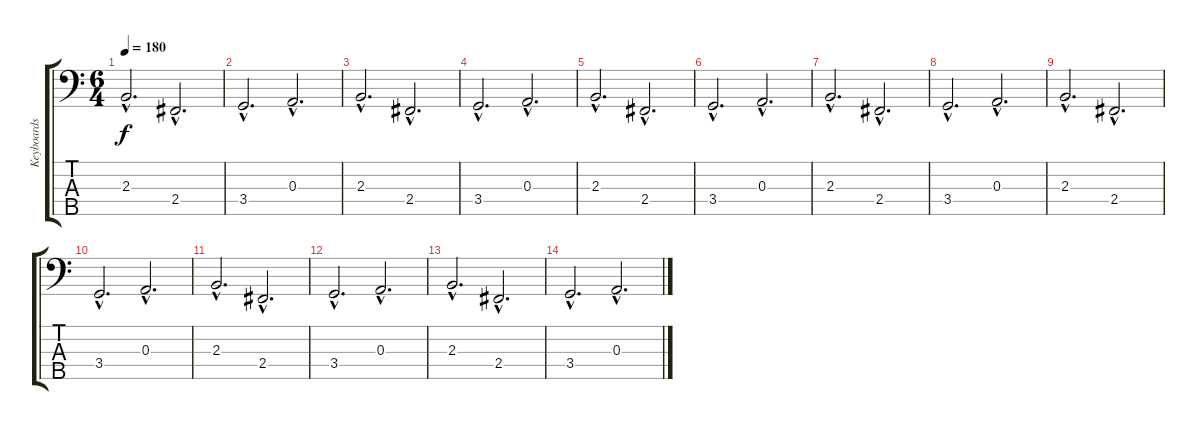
\track ("Keyboards 1 Left" "Keyboards ") {instrument electricbassfinger}
\staff {score tabs}
\tuning (G2 D2 A1 E1 B0) {hide}
\ts (6 4)
\tempo 180
\clef f4
\ks c
2.3{hac}.2{d dy f} 2.4{hac}.2{d} |
3.4{hac}.2{d} 0.3{hac}.2{d} |
2.3{hac}.2{d} 2.4{hac}.2{d} |
3.4{hac}.2{d} 0.3{hac}.2{d} |
2.3{hac}.2{d} 2.4{hac}.2{d} |
3.4{hac}.2{d} 0.3{hac}.2{d} |
2.3{hac}.2{d} 2.4{hac}.2{d} |
3.4{hac}.2{d} 0.3{hac}.2{d} |
2.3{hac}.2{d} 2.4{hac}.2{d} |
3.4{hac}.2{d} 0.3{hac}.2{d} |
2.3{hac}.2{d} 2.4{hac}.2{d} |
3.4{hac}.2{d} 0.3{hac}.2{d} |
2.3{hac}.2{d} 2.4{hac}.2{d} |
3.4{hac}.2{d} 0.3{hac}.2{d}
